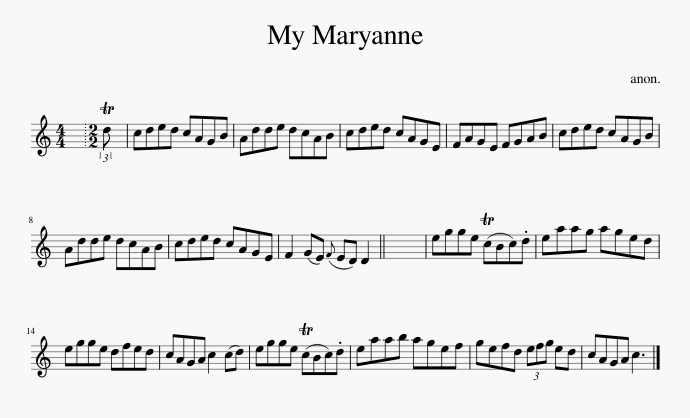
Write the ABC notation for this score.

X:1
L:1/8
M:4/4
I:linebreak $
K:C
V:1 treble
V:1
 x8 |[M:2/2] (3:2:1Td x/12 | cded cAGB | Adde dcAB | cded cAGE | %5
 FAGE FGAB | cded cAGB |$ Adde dcAB | cded cAGE | F2 (GE)({F} ED) D2 || %10
 x8 | egge (TcBc).d | eaag aged |$ egge dfed | cAGA c2 (cd) | %15
 egge (TcBc).d | eaab agef | gefd (3efg ed | cAGA c3 |] %19
